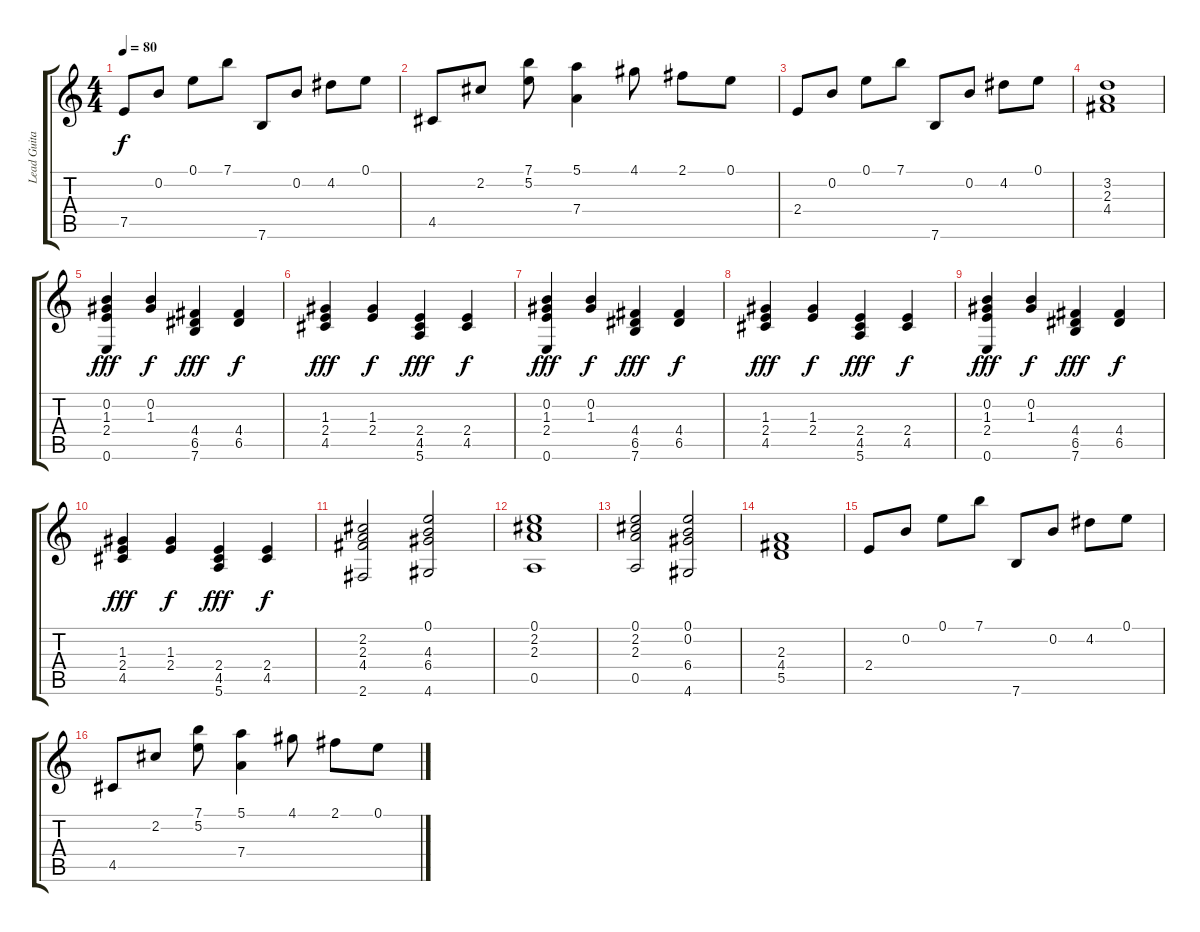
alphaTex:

\track ("Lead Guitar" "Lead Guita") {instrument acousticguitarsteel}
\staff {score tabs}
\tuning (E4 B3 G3 D3 A2 E2) {hide}
\ts (4 4)
\tempo 80
\clef g2
\ks c
7.5.8{dy f} 0.2.8 0.1.8 7.1.8 7.6.8 0.2.8 4.2.8 0.1.8 |
4.5.8 2.2.8 (7.1 5.2).8 (5.1 7.4).4 4.1.8 2.1.8 0.1.8 |
2.4.8 0.2.8 0.1.8 7.1.8 7.6.8 0.2.8 4.2.8 0.1.8 |
(3.2 2.3 4.4).1 |
(0.2 1.3 2.4 0.6).4{dy fff} (0.2 1.3).4{dy f} (4.4 6.5 7.6).4{dy fff} (4.4 6.5).4{dy f} |
(1.3 2.4 4.5).4{dy fff} (1.3 2.4).4{dy f} (2.4 4.5 5.6).4{dy fff} (2.4 4.5).4{dy f} |
(0.2 1.3 2.4 0.6).4{dy fff} (0.2 1.3).4{dy f} (4.4 6.5 7.6).4{dy fff} (4.4 6.5).4{dy f} |
(1.3 2.4 4.5).4{dy fff} (1.3 2.4).4{dy f} (2.4 4.5 5.6).4{dy fff} (2.4 4.5).4{dy f} |
(0.2 1.3 2.4 0.6).4{dy fff} (0.2 1.3).4{dy f} (4.4 6.5 7.6).4{dy fff} (4.4 6.5).4{dy f} |
(1.3 2.4 4.5).4{dy fff} (1.3 2.4).4{dy f} (2.4 4.5 5.6).4{dy fff} (2.4 4.5).4{dy f} |
(2.2 2.3 4.4 2.6).2 (0.1 4.3 6.4 4.6).2 |
(0.1 2.2 2.3 0.5).1 |
(0.1 2.2 2.3 0.5).2 (0.1 0.2 6.4 4.6).2 |
(2.3 4.4 5.5).1 |
2.4.8 0.2.8 0.1.8 7.1.8 7.6.8 0.2.8 4.2.8 0.1.8 |
4.5.8 2.2.8 (7.1 5.2).8 (5.1 7.4).4 4.1.8 2.1.8 0.1.8
